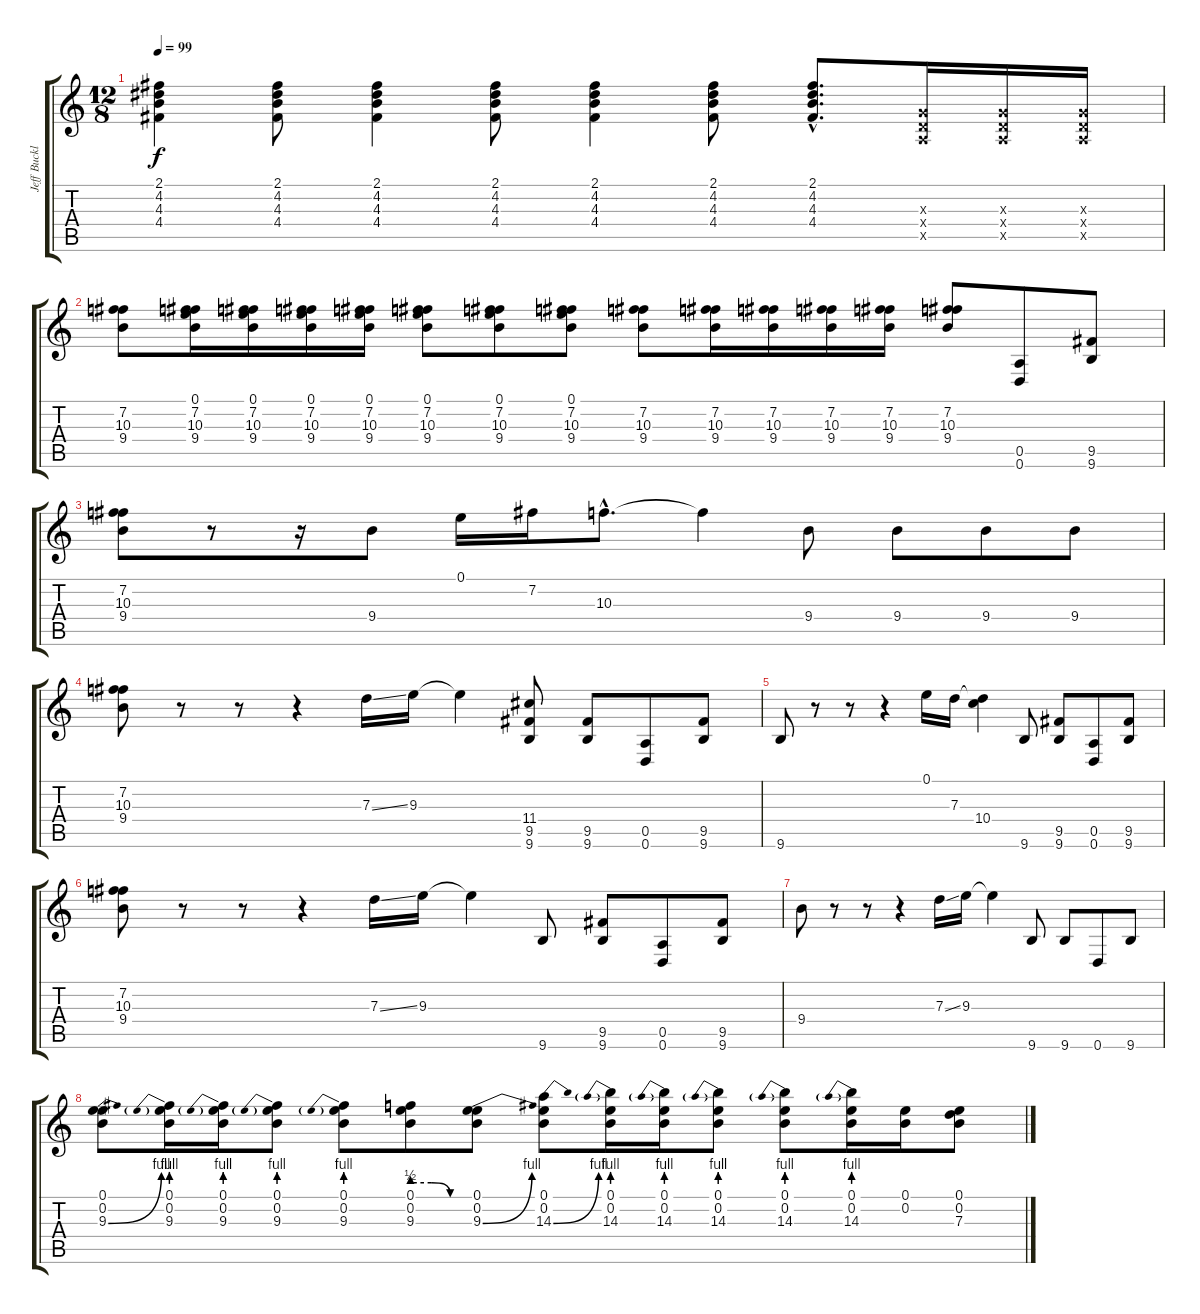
\track ("Jeff Buckley" "Jeff Buckl") {instrument overdrivenguitar}
\staff {score tabs}
\tuning (E4 B3 G3 D3 A2 D2) {hide}
\ts (12 8)
\tempo 99
\clef g2
\ks c
(2.1 4.2 4.3 4.4).4{dy f} (2.1 4.2 4.3 4.4).8 (2.1 4.2 4.3 4.4).4 (2.1 4.2 4.3 4.4).8 (2.1 4.2 4.3 4.4).4 (2.1 4.2 4.3 4.4).8 (2.1{hac} 4.2{hac} 4.3{hac} 4.4{hac}).8{d} (0.3{x} 0.4{x} 0.5{x}).16 (0.3{x} 0.4{x} 0.5{x}).16 (0.3{x} 0.4{x} 0.5{x}).16 |
(7.2 10.3 9.4).8 (0.1 7.2 10.3 9.4).16 (0.1 7.2 10.3 9.4).16 (0.1 7.2 10.3 9.4).16 (0.1 7.2 10.3 9.4).16 (0.1 7.2 10.3 9.4).8 (0.1 7.2 10.3 9.4).8 (0.1 7.2 10.3 9.4).8 (7.2 10.3 9.4).8 (7.2 10.3 9.4).16 (7.2 10.3 9.4).16 (7.2 10.3 9.4).16 (7.2 10.3 9.4).16 (7.2 10.3 9.4).8 (0.5 0.6).8 (9.5 9.6).8 |
(7.2 10.3 9.4).8 r.8 r.16 9.4.8 0.1.16 7.2.16 10.3{hac}.8{d} 10.3{t}.4 9.4.8 9.4.8 9.4.8 9.4.8 |
(7.2 10.3 9.4).8 r.8 r.8 r.4 7.3{ss}.16 9.3.16 9.3{t}.4 (11.4 9.5 9.6).8 (9.5 9.6).8 (0.5 0.6).8 (9.5 9.6).8 |
9.6.8 r.8 r.8 r.4 0.1.16 7.3.16 (7.3{t} 10.4).4 9.6.8 (9.5 9.6).8 (0.5 0.6).8 (9.5 9.6).8 |
(7.2 10.3 9.4).8 r.8 r.8 r.4 7.3{ss}.16 9.3.16 9.3{t}.4 9.6.8 (9.5 9.6).8 (0.5 0.6).8 (9.5 9.6).8 |
9.4.8 r.8 r.8 r.4 7.3{ss}.16 9.3.16 9.3{t}.4 9.6.8 9.6.8 0.6.8 9.6.8 |
(0.1 0.2 9.3{be (bend 0 0 60 4)}).8 (0.1 0.2 9.3{be (prebend 0 4 60 4)}).16 (0.1 0.2 9.3{be (prebend 0 4 60 4)}).16 (0.1 0.2 9.3{be (prebend 0 4 60 4)}).8 (0.1 0.2 9.3{be (prebend 0 4 60 4)}).8 (0.1 0.2 9.3{be (custom 0 2 20 2 40 0 60 0)}).8 (0.1 0.2 9.3{be (bend 0 0 60 4)}).8 (0.1 0.2 14.3{be (bend 0 0 60 4)}).8 (0.1 0.2 14.3{be (prebend 0 4 60 4)}).16 (0.1 0.2 14.3{be (prebend 0 4 60 4)}).16 (0.1 0.2 14.3{be (prebend 0 4 60 4)}).8 (0.1 0.2 14.3{be (prebend 0 4 60 4)}).8 (0.1 0.2 14.3{be (prebend 0 4 60 4)}).16 (0.1 0.2).16 (0.1 0.2 7.3).8
